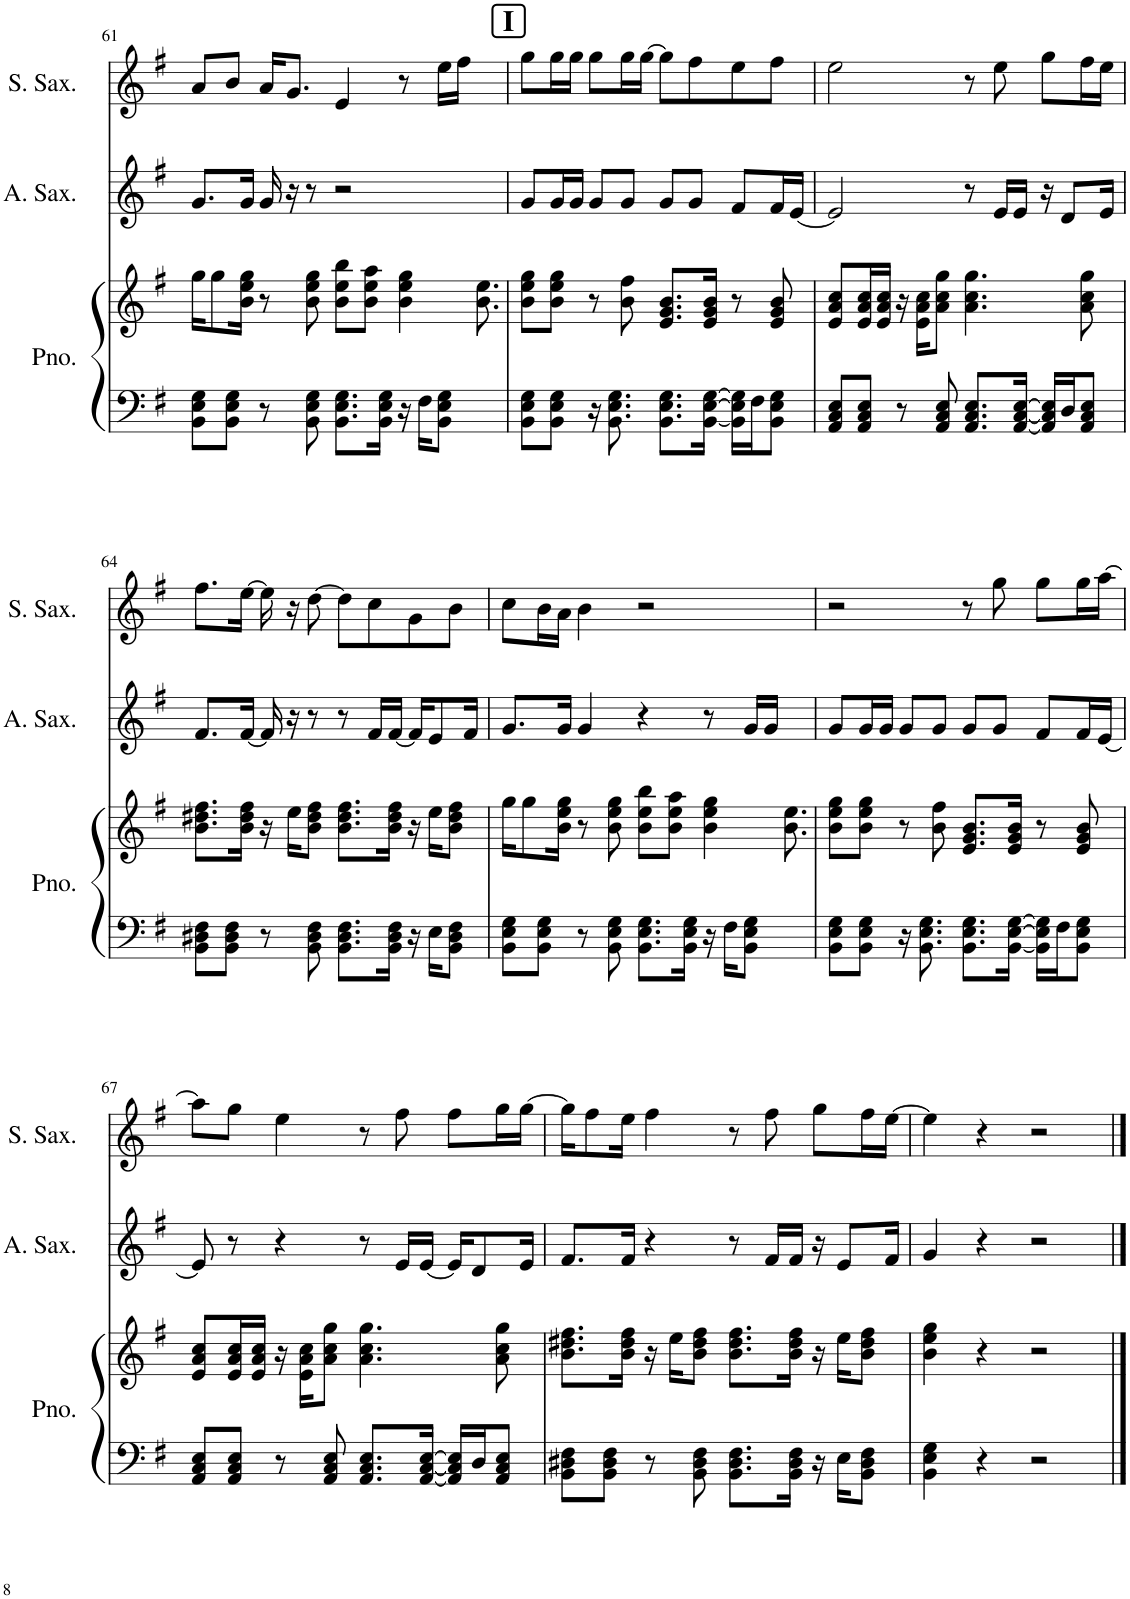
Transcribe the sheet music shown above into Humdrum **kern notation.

**kern	**kern	**kern	**kern	**kern	**kern
*part5	*part4	*part3	*part3	*part2	*part1
*staff6	*staff5	*staff4	*staff3	*staff2	*staff1
*I"Orff Alto Glockenspiel	*I"Electric Bass	*I"Piano	*	*I"Alto Saxophone	*I"Soprano Saxophone
*I'O. A. Glk.	*I'El. B.	*I'Pno.	*	*I'A. Sax.	*I'S. Sax.
!!LO:PB:g=z
*clefG^2	*clefFv4	*clefF4	*clefG2	*clefG2	*clefG2
*	*	*	*	*ITrd5c9	*ITrd1c2
*k[f#]	*k[f#]	*k[f#]	*k[f#]	*k[f#]	*k[f#]
*M4/4	*M4/4	*M4/4	*M4/4	*M4/4	*M4/4
=61	=61	=61	=61	=61	=61
*	*^	*	*^	*	*
2r	2r	1ryy	8BB\ 8E\ 8G\L	16gg\KL	1ryy	8.g/L	8a/L
.	.	.	.	8gg\	.	.	.
.	.	.	8BB\ 8E\ 8G\J	.	.	.	8b/J
.	.	.	.	16b\ 16ee\ 16gg\Jk	.	16g/Jk	.
.	.	.	8r	8r	.	16g/	16a/KL
.	.	.	.	.	.	16r	8.g/J
.	.	.	8BB\ 8E\ 8G\	8b\ 8ee\ 8gg\	.	8r	.
8r	8r	.	8.BB\ 8.E\ 8.G\L	8b\ 8ee\ 8bb\L	.	2r	4e/
16r	8EE	.	.	8b\ 8ee\ 8aa\J	.	.	.
32r	.	.	16BB\ 16E\ 16G\Jk	.	.	.	.
32b 32cc#X	.	.	.	.	.	.	.
32f#\ 32g#X\ 32a\LLL	4r	.	16r	4b\ 4ee\ 4gg\	.	.	8r
32c#X\ 32d\ 32e\	.	.	.	.	.	.	.
32G#X\ 32A\ 32B\	.	.	16F#\KL	.	.	.	.
32E\ 32F#\JJJ	.	.	.	.	.	.	.
8r	.	.	8BB\ 8E\ 8G\J	.	.	.	16ee\LL
.	.	.	.	.	.	.	16ff#\JJ
1ryy	1ryy	8.EEE	1ryy	2ryy	8.b\ 8.ee\	1ryy	1ryy
.	.	16EEE	.	.	2ryy	.	.
.	.	4r	.	.	.	.	.
.	.	16r	.	4ryy	.	.	.
.	.	8EEE	.	.	.	.	.
.	.	[16EEE	.	.	4ryy	.	.
.	.	8EEE]	.	16ryy	.	.	.
.	.	.	.	8.ryy	.	.	.
.	.	8EE	.	.	.	.	.
.	.	.	.	.	16ryy	.	.
*	*v	*v	*	*v	*v	*	*
!!LO:REH:place=s1:a:B:cj:fs=14:t=I
=62	=62	=62	=62	=62	=62
1r	8.EEE	8BB\ 8E\ 8G\L	8b\ 8ee\ 8gg\L	8g/L	8gg\L
.	.	8BB\ 8E\ 8G\J	8b\ 8ee\ 8gg\J	16g/L	16gg\L
.	16EEE	.	.	16g/JJ	16gg\JJ
.	4r	16r	8r	8g/L	8gg\L
.	.	8.BB\ 8.E\ 8.G\	.	.	.
.	.	.	8b\ 8ff#\	8g/J	16gg\L
.	.	.	.	.	[16gg\JJ
.	8.EEE	8.BB\ 8.E\ 8.G\L	8.e/ 8.g/ 8.b/L	8g/L	8gg\L]
.	.	.	.	8g/J	8ff#\
.	[16EEE	[16BB\ [16E\ [16G\Jk	16e/ 16g/ 16b/Jk	.	.
.	8EEE]	16BB\] 16E\] 16G\]LL	8r	8f#/L	8ee\
.	.	16F#\J	.	.	.
.	8GGG	8BB\ 8E\ 8G\J	8e/ 8g/ 8b/	16f#/L	8ff#\J
.	.	.	.	[16e/JJ	.
=63	=63	=63	=63	=63	=63
1r	8.AAA	8AA/ 8C/ 8E/L	8e/ 8a/ 8cc/L	2e/]	2ee\
.	.	8AA/ 8C/ 8E/J	16e/ 16a/ 16cc/L	.	.
.	16AAA	.	16e/ 16a/ 16cc/JJ	.	.
.	4r	8r	16r	.	.
.	.	.	16e\ 16a\ 16cc\KL	.	.
.	.	8AA/ 8C/ 8E/	8a\ 8cc\ 8gg\J	.	.
.	8r	8.AA/ 8.C/ 8.E/L	4.a\ 4.cc\ 4.gg\	8r	8r
.	4AAA	.	.	16e/LL	8ee\
.	.	[16AA/ [16C/ [16E/Jk	.	16e/JJ	.
.	.	16AA/] 16C/] 16E/]LL	.	16r	8gg\L
.	.	16D/J	.	8d/L	.
.	8AAA	8AA/ 8C/ 8E/J	8a\ 8cc\ 8gg\	.	16ff#\L
.	.	.	.	16e/Jk	16ee\JJ
!!LO:LB:g=z
=64	=64	=64	=64	=64	=64
1r	8.BBB	8BB\ 8D#X\ 8F#\L	8.b\ 8.dd#X\ 8.ff#\L	8.f#/L	8.ff#\L
.	.	8BB\ 8D#\ 8F#\J	.	.	.
.	16BBB	.	16b\ 16dd#\ 16ff#\Jk	[16f#/Jk	[16ee\Jk
.	4r	8r	16r	16f#/]	16ee\]
.	.	.	16ee\KL	16r	16r
.	.	8BB\ 8D#\ 8F#\	8b\ 8dd#\ 8ff#\J	8r	[8dd\
.	8r	8.BB\ 8.D#\ 8.F#\L	8.b\ 8.dd#\ 8.ff#\L	8r	8dd\L]
.	8BBB	.	.	16f#/LL	8cc\
.	.	16BB\ 16D#\ 16F#\Jk	16b\ 16dd#\ 16ff#\Jk	[16f#/JJ	.
.	8DD#X	16r	16r	16f#/KL]	8g\
.	.	16E\KL	16ee\KL	8e/	.
.	8BBB	8BB\ 8D#\ 8F#\J	8b\ 8dd#\ 8ff#\J	.	8b\J
.	.	.	.	16f#/Jk	.
=65	=65	=65	=65	=65	=65
*	*	*	*^	*	*
2r	8.EEE	8BB\ 8E\ 8G\L	16gg\KL	1ryy	8.g/L	8cc\L
.	.	.	8gg\	.	.	.
.	.	8BB\ 8E\ 8G\J	.	.	.	16b\L
.	16EEE	.	16b\ 16ee\ 16gg\Jk	.	16g/Jk	16a\JJ
.	4r	8r	8r	.	4g/	4b\
.	.	8BB\ 8E\ 8G\	8b\ 8ee\ 8gg\	.	.	.
8r	8r	8.BB\ 8.E\ 8.G\L	8b\ 8ee\ 8bb\L	.	4r	2r
16r	8EEE	.	8b\ 8ee\ 8aa\J	.	.	.
32r	.	16BB\ 16E\ 16G\Jk	.	.	.	.
32b 32cc#X	.	.	.	.	.	.
32f#\ 32g#X\ 32a\LLL	4EE	16r	4b\ 4ee\ 4gg\	.	8r	.
32c#X\ 32d\ 32e\	.	.	.	.	.	.
32G#X\ 32A\ 32B\	.	16F#\KL	.	.	.	.
32E\ 32F#\JJJ	.	.	.	.	.	.
8r	.	8BB\ 8E\ 8G\J	.	.	16g/LL	.
.	.	.	.	.	16g/JJ	.
8.ryy	8.ryy	8.ryy	8.ryy	8.b\ 8.ee\	8.ryy	8.ryy
*	*	*	*v	*v	*	*
=66	=66	=66	=66	=66	=66
1r	8.EEE	8BB\ 8E\ 8G\L	8b\ 8ee\ 8gg\L	8g/L	2r
.	.	8BB\ 8E\ 8G\J	8b\ 8ee\ 8gg\J	16g/L	.
.	16EEE	.	.	16g/JJ	.
.	4r	16r	8r	8g/L	.
.	.	8.BB\ 8.E\ 8.G\	.	.	.
.	.	.	8b\ 8ff#\	8g/J	.
.	4r	8.BB\ 8.E\ 8.G\L	8.e/ 8.g/ 8.b/L	8g/L	8r
.	.	.	.	8g/J	8gg\
.	.	[16BB\ [16E\ [16G\Jk	16e/ 16g/ 16b/Jk	.	.
.	8EEE	16BB\] 16E\] 16G\]LL	8r	8f#/L	8gg\L
.	.	16F#\J	.	.	.
.	8GGG	8BB\ 8E\ 8G\J	8e/ 8g/ 8b/	16f#/L	16gg\L
.	.	.	.	[16e/JJ	[16aa\JJ
!!LO:LB:g=z
=67	=67	=67	=67	=67	=67
1r	8.AAA	8AA/ 8C/ 8E/L	8e/ 8a/ 8cc/L	8e/]	8aa\L]
.	.	8AA/ 8C/ 8E/J	16e/ 16a/ 16cc/L	8r	8gg\J
.	16AAA	.	16e/ 16a/ 16cc/JJ	.	.
.	4r	8r	16r	4r	4ee\
.	.	.	16e\ 16a\ 16cc\KL	.	.
.	.	8AA/ 8C/ 8E/	8a\ 8cc\ 8gg\J	.	.
.	4r	8.AA/ 8.C/ 8.E/L	4.a\ 4.cc\ 4.gg\	8r	8r
.	.	.	.	16e/LL	8ff#\
.	.	[16AA/ [16C/ [16E/Jk	.	[16e/JJ	.
.	16r	16AA/] 16C/] 16E/]LL	.	16e/KL]	8ff#\L
.	16GGG	16D/J	.	8d/	.
.	8AAA	8AA/ 8C/ 8E/J	8a\ 8cc\ 8gg\	.	16gg\L
.	.	.	.	16e/Jk	[16gg\JJ
=68	=68	=68	=68	=68	=68
1r	8.BBB	8BB\ 8D#X\ 8F#\L	8.b\ 8.dd#X\ 8.ff#\L	8.f#/L	16gg\KL]
.	.	.	.	.	8ff#\
.	.	8BB\ 8D#\ 8F#\J	.	.	.
.	16BBB	.	16b\ 16dd#\ 16ff#\Jk	16f#/Jk	16ee\Jk
.	4r	8r	16r	4r	4ff#\
.	.	.	16ee\KL	.	.
.	.	8BB\ 8D#\ 8F#\	8b\ 8dd#\ 8ff#\J	.	.
.	8r	8.BB\ 8.D#\ 8.F#\L	8.b\ 8.dd#\ 8.ff#\L	8r	8r
.	8BBB	.	.	16f#/LL	8ff#\
.	.	16BB\ 16D#\ 16F#\Jk	16b\ 16dd#\ 16ff#\Jk	16f#/JJ	.
.	8DD#X	16r	16r	16r	8gg\L
.	.	16E\KL	16ee\KL	8e/L	.
.	8DDn	8BB\ 8D#\ 8F#\J	8b\ 8dd#\ 8ff#\J	.	16ff#\L
.	.	.	.	16f#/Jk	[16ee\JJ
=69	=69	=69	=69	=69	=69
1r	4EEE	4BB\ 4E\ 4G\	4b\ 4ee\ 4gg\	4g/	4ee\]
.	4r	4r	4r	4r	4r
.	2r	2r	2r	2r	2r
==	==	==	==	==	==
*-	*-	*-	*-	*-	*-
